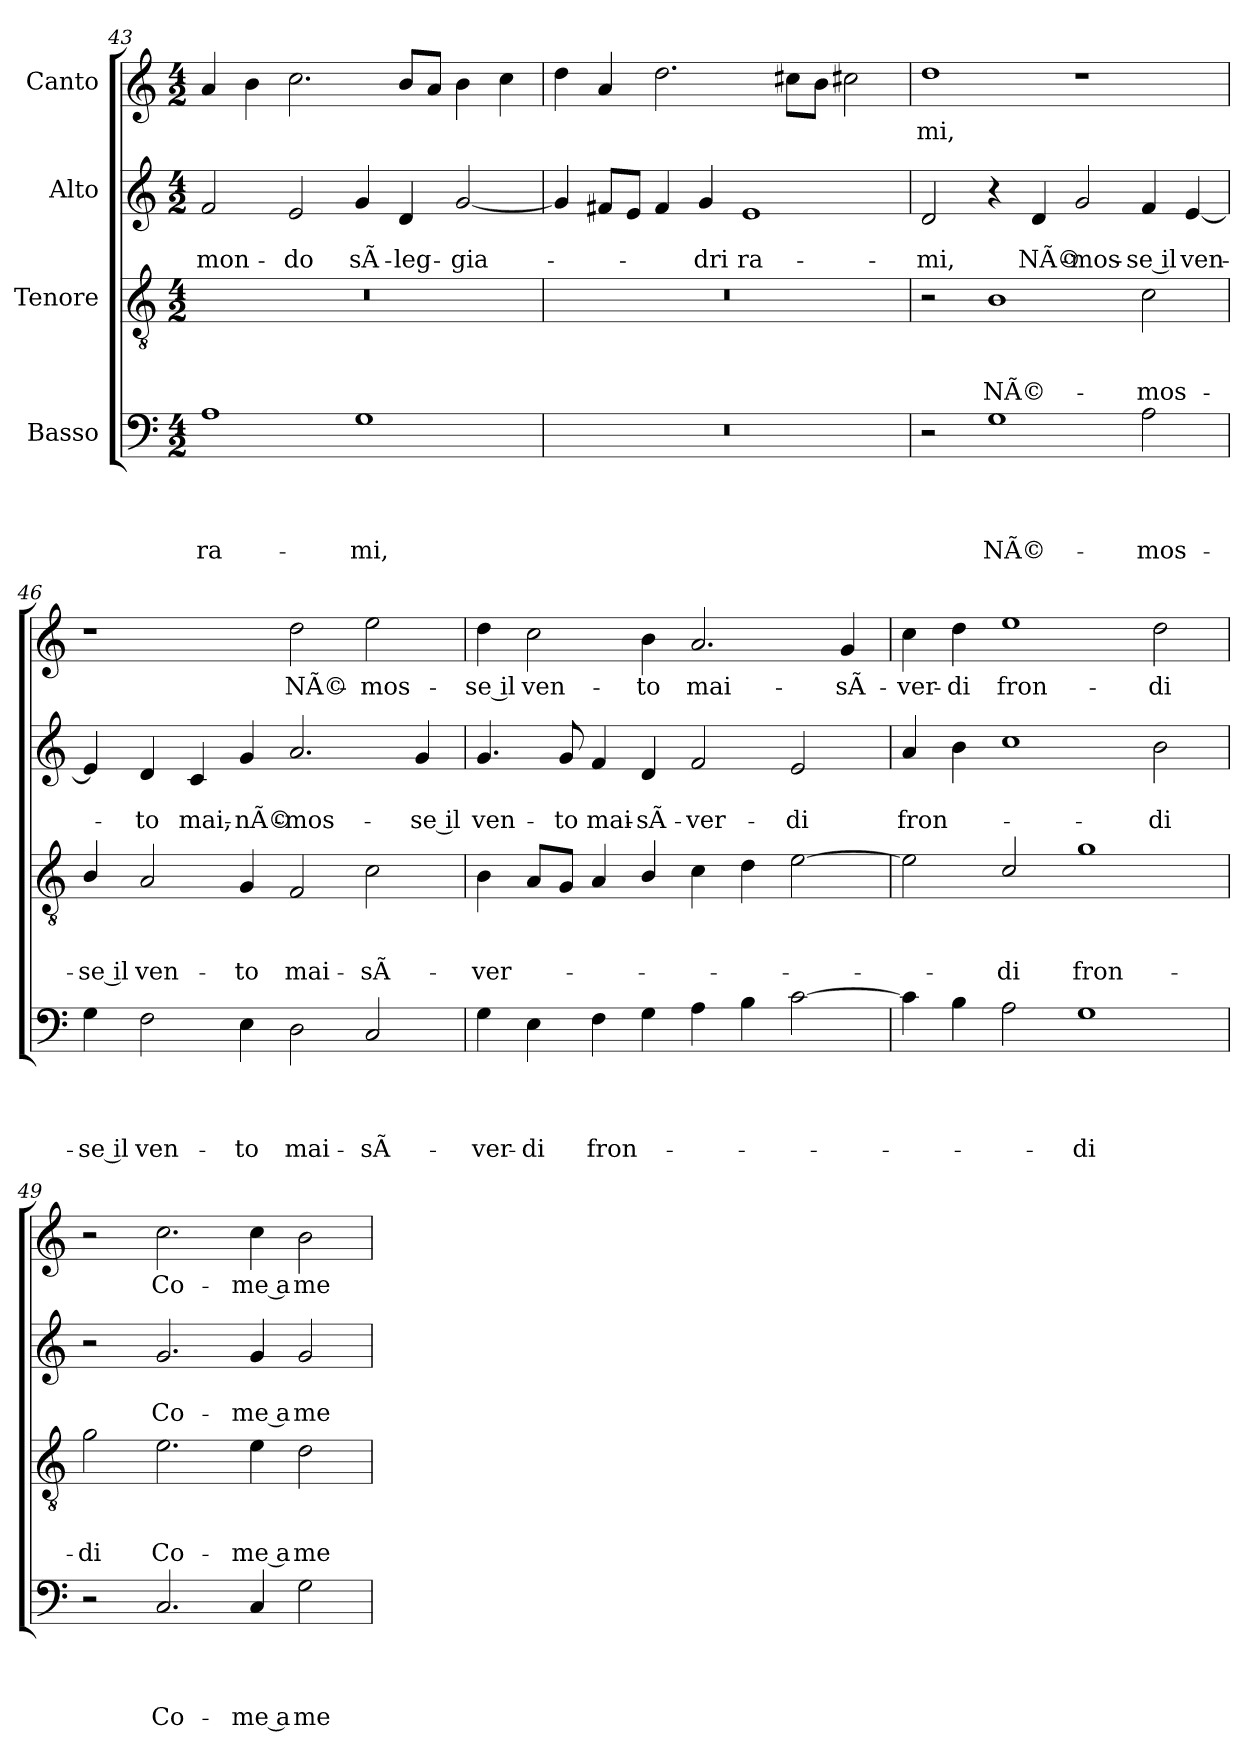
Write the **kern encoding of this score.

**kern	**text	**text	**text	**text	**kern	**text	**text	**text	**kern	**text	**text	**kern	**text
*part4	*part4	*part4	*part4	*part4	*part3	*part3	*part3	*part3	*part2	*part2	*part2	*part1	*part1
*staff4	*staff4	*staff4	*staff4	*staff4	*staff3	*staff3	*staff3	*staff3	*staff2	*staff2	*staff2	*staff1	*staff1
*I"Basso	*	*	*	*	*I"Tenore	*	*	*	*I"Alto	*	*	*I"Canto	*
*clefF4	*	*	*	*	*clefGv2	*	*	*	*clefG2	*	*	*clefG2	*
*k[]	*	*	*	*	*k[]	*	*	*	*k[]	*	*	*k[]	*
*M4/2	*	*	*	*	*M4/2	*	*	*	*M4/2	*	*	*M4/2	*
=43	=43	=43	=43	=43	=43	=43	=43	=43	=43	=43	=43	=43	=43
1A\	.	.	.	ra-	0r	.	.	.	2f/	.	mon-	4a/	.
.	.	.	.	.	.	.	.	.	.	.	.	4b\	.
.	.	.	.	.	.	.	.	.	2e/	.	-do	2.cc\	.
1G\	.	.	.	-mi,	.	.	.	.	4g/	.	sÃ­-	.	.
.	.	.	.	.	.	.	.	.	4d/	.	leg-	8b/L	.
.	.	.	.	.	.	.	.	.	.	.	.	8a/J	.
.	.	.	.	.	.	.	.	.	[2g/	.	-gia-	4b\	.
.	.	.	.	.	.	.	.	.	.	.	.	4cc\	.
=44	=44	=44	=44	=44	=44	=44	=44	=44	=44	=44	=44	=44	=44
0r	.	.	.	.	0r	.	.	.	4g/]	.	.	4dd\	.
.	.	.	.	.	.	.	.	.	8f#X/L	.	.	4a/	.
.	.	.	.	.	.	.	.	.	8e/J	.	.	.	.
.	.	.	.	.	.	.	.	.	4f#/	.	.	2.dd\	.
.	.	.	.	.	.	.	.	.	4g/	.	-dri	.	.
.	.	.	.	.	.	.	.	.	1e/	.	ra-	.	.
.	.	.	.	.	.	.	.	.	.	.	.	8cc#X\L	.
.	.	.	.	.	.	.	.	.	.	.	.	8b\J	.
.	.	.	.	.	.	.	.	.	.	.	.	2cc#X\	.
=45	=45	=45	=45	=45	=45	=45	=45	=45	=45	=45	=45	=45	=45
2r	.	.	.	.	2r	.	.	.	2d/	.	-mi,	1dd\	-mi,
1G\	.	.	.	NÃ©-	1B\	.	.	NÃ©-	4r	.	.	.	.
.	.	.	.	.	.	.	.	.	4d/	.	NÃ©-	.	.
.	.	.	.	.	.	.	.	.	2g/	.	mos-	1r	.
2A\	.	.	.	mos-	2c\	.	.	mos-	4f/	.	-se il	.	.
.	.	.	.	.	.	.	.	.	[4e/	.	ven-	.	.
=46	=46	=46	=46	=46	=46	=46	=46	=46	=46	=46	=46	=46	=46
4G\	.	.	.	-se il	4B/	.	.	-se il	4e/]	.	.	1r	.
2F\	.	.	.	ven-	2A/	.	.	ven-	4d/	.	-to	.	.
.	.	.	.	.	.	.	.	.	4c/	.	mai,-	.	.
4E\	.	.	.	-to	4G/	.	.	-to	4g/	.	nÃ©-	.	.
2D\	.	.	.	mai-	2F/	.	.	mai-	2.a/	.	mos-	2dd\	NÃ©-
2C/	.	.	.	sÃ­-	2c\	.	.	sÃ­-	.	.	.	2ee\	mos-
.	.	.	.	.	.	.	.	.	4g/	.	-se il	.	.
=47	=47	=47	=47	=47	=47	=47	=47	=47	=47	=47	=47	=47	=47
4G\	.	.	.	ver-	4B\	.	.	ver-	4.g/	.	ven-	4dd\	-se il
4E\	.	.	.	-di	8A/L	.	.	.	.	.	.	2cc\	ven-
.	.	.	.	.	8G/J	.	.	.	8g/	.	-to	.	.
4F\	.	.	.	fron-	4A/	.	.	.	4f/	.	mai-	.	.
4G\	.	.	.	.	4B/	.	.	.	4d/	.	sÃ­-	4b\	-to
4A\	.	.	.	.	4c\	.	.	.	2f/	.	ver-	2.a/	mai-
4B\	.	.	.	.	4d\	.	.	.	.	.	.	.	.
[2c\	.	.	.	.	[2e\	.	.	.	2e/	.	-di	.	.
.	.	.	.	.	.	.	.	.	.	.	.	4g/	sÃ­-
=48	=48	=48	=48	=48	=48	=48	=48	=48	=48	=48	=48	=48	=48
4c\]	.	.	.	.	2e\]	.	.	.	4a/	.	fron-	4cc\	ver-
4B\	.	.	.	.	.	.	.	.	4b\	.	.	4dd\	-di
2A\	.	.	.	.	2c/	.	.	-di	1cc\	.	.	1ee\	fron-
1G\	.	.	.	-di	1g\	.	.	fron-	.	.	.	.	.
.	.	.	.	.	.	.	.	.	2b\	.	-di	2dd\	-di
=49	=49	=49	=49	=49	=49	=49	=49	=49	=49	=49	=49	=49	=49
2r	.	.	.	.	2g\	.	.	-di	2r	.	.	2r	.
2.C/	.	.	.	Co-	2.e\	.	.	Co-	2.g/	.	Co-	2.cc\	Co-
4C/	.	.	.	-me a	4e\	.	.	-me a	4g/	.	-me a	4cc\	-me a
2G\	.	.	.	me-	2d\	.	.	me-	2g/	.	me-	2b\	me-
=	=	=	=	=	=	=	=	=	=	=	=	=	=
*-	*-	*-	*-	*-	*-	*-	*-	*-	*-	*-	*-	*-	*-
